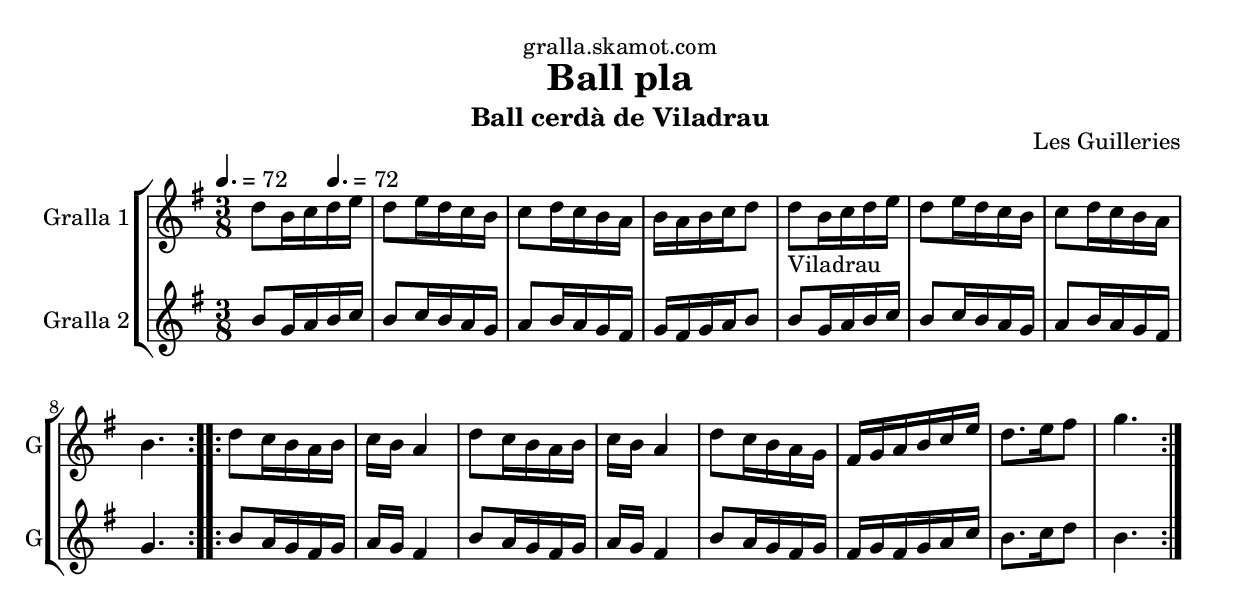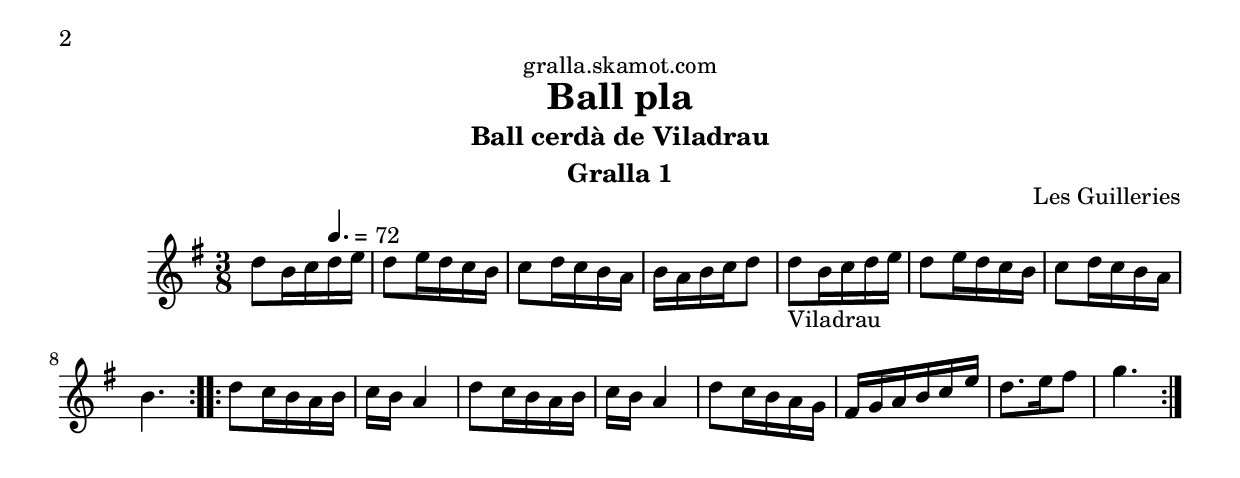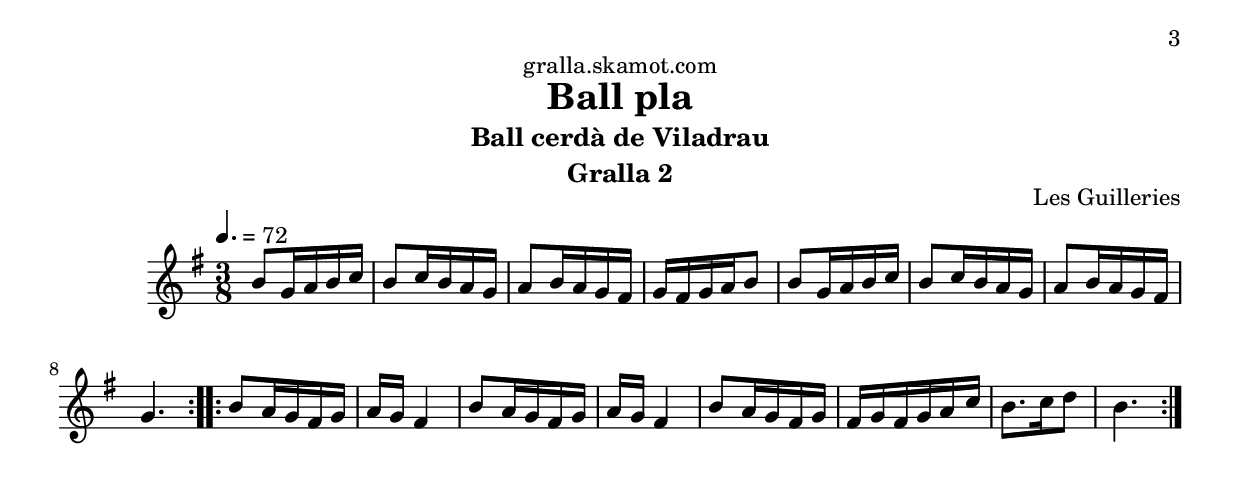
\version "2.16.2"

\header {
  dedication="gralla.skamot.com"
  title="Ball pla"
  subtitle="Ball cerdà de Viladrau"
  subsubtitle=""
  poet=""
  meter=""
  piece=""
  composer=""
  arranger=""
  opus="Les Guilleries"
  instrument=""
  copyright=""
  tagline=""
}

liniaroAa =
\relative d''
{
  \clef treble
  \key g \major
  \time 3/8
  \repeat volta 2 { d8 b16 c \tempo 4. = 72 d e  |
  d8 e16 d c b  |
  c8 d16 c b a  |
  b16 a b c d8  |
  %05
  d8 _"Viladrau" b16 c d e  |
  d8 e16 d c b  |
  c8 d16 c b a  |
  b4.  | }
  \repeat volta 2 { d8 c16 b a b  |
  %10
  c16 b a4  |
  d8 c16 b a b  |
  c16 b a4  |
  d8 c16 b a g  |
  fis16 g a b c e  |
  %15
  d8. e16 fis8  |
  g4.  | }
}

liniaroAb =
\relative b'
{
  \tempo 4. = 72
  \clef treble
  \key g \major
  \time 3/8
  \repeat volta 2 { b8 g16 a b c  |
  b8 c16 b a g  |
  a8 b16 a g fis  |
  g16 fis g a b8  |
  %05
  b8 g16 a b c  |
  b8 c16 b a g  |
  a8 b16 a g fis  |
  g4.  | }
  \repeat volta 2 { b8 a16 g fis g  |
  %10
  a16 g fis4  |
  b8 a16 g fis g  |
  a16 g fis4  |
  b8 a16 g fis g  |
  fis16 g fis g a c  |
  %15
  b8. c16 d8  |
  b4.  | }
}

\bookpart {
  \score {
    \new StaffGroup {
      \override Score.RehearsalMark #'self-alignment-X = #LEFT
      <<
        \new Staff \with {instrumentName = #"Gralla 1" shortInstrumentName = #"G"} \liniaroAa
        \new Staff \with {instrumentName = #"Gralla 2" shortInstrumentName = #"G"} \liniaroAb
      >>
    }
    \layout {}
  }
  \score { \unfoldRepeats
    \new StaffGroup {
      \override Score.RehearsalMark #'self-alignment-X = #LEFT
      <<
        \new Staff \with {instrumentName = #"Gralla 1" shortInstrumentName = #"G"} \liniaroAa
        \new Staff \with {instrumentName = #"Gralla 2" shortInstrumentName = #"G"} \liniaroAb
      >>
    }
    \midi {
      \set Staff.midiInstrument = "oboe"
      \set DrumStaff.midiInstrument = "drums"
    }
  }
}

\bookpart {
  \header {instrument="Gralla 1"}
  \score {
    \new StaffGroup {
      \override Score.RehearsalMark #'self-alignment-X = #LEFT
      <<
        \new Staff \liniaroAa
      >>
    }
    \layout {}
  }
  \score { \unfoldRepeats
    \new StaffGroup {
      \override Score.RehearsalMark #'self-alignment-X = #LEFT
      <<
        \new Staff \liniaroAa
      >>
    }
    \midi {
      \set Staff.midiInstrument = "oboe"
      \set DrumStaff.midiInstrument = "drums"
    }
  }
}

\bookpart {
  \header {instrument="Gralla 2"}
  \score {
    \new StaffGroup {
      \override Score.RehearsalMark #'self-alignment-X = #LEFT
      <<
        \new Staff \liniaroAb
      >>
    }
    \layout {}
  }
  \score { \unfoldRepeats
    \new StaffGroup {
      \override Score.RehearsalMark #'self-alignment-X = #LEFT
      <<
        \new Staff \liniaroAb
      >>
    }
    \midi {
      \set Staff.midiInstrument = "oboe"
      \set DrumStaff.midiInstrument = "drums"
    }
  }
}

